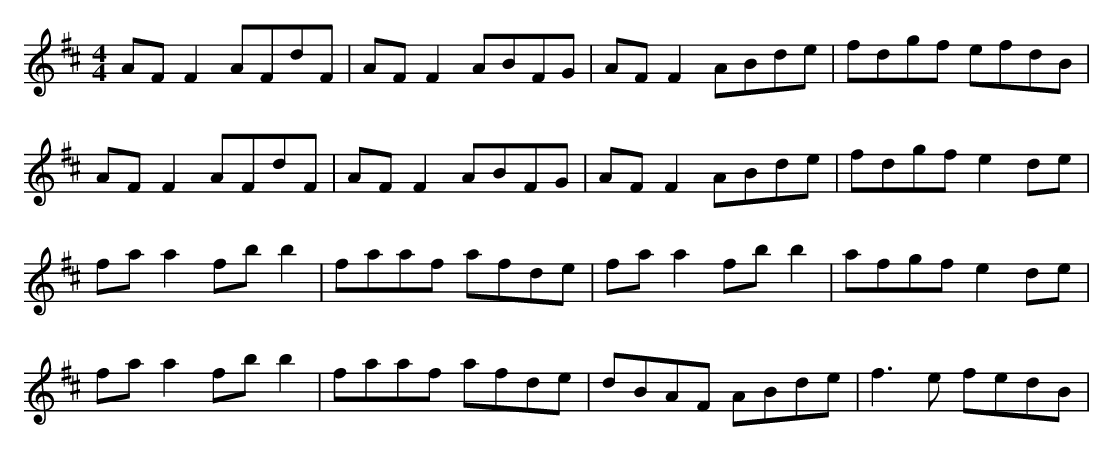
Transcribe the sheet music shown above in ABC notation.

X:1
M:4/4
K:D
AF F2 AFdF|AF F2 ABFG|AF F2 ABde|fdgf efdB|
AF F2 AFdF|AF F2 ABFG|AF F2 ABde|fdgf e2 de|
fa a2 fb b2|faaf afde|fa a2 fb b2|afgf e2 de|
fa a2 fb b2|faaf afde|dBAF ABde|f3 e fedB|
